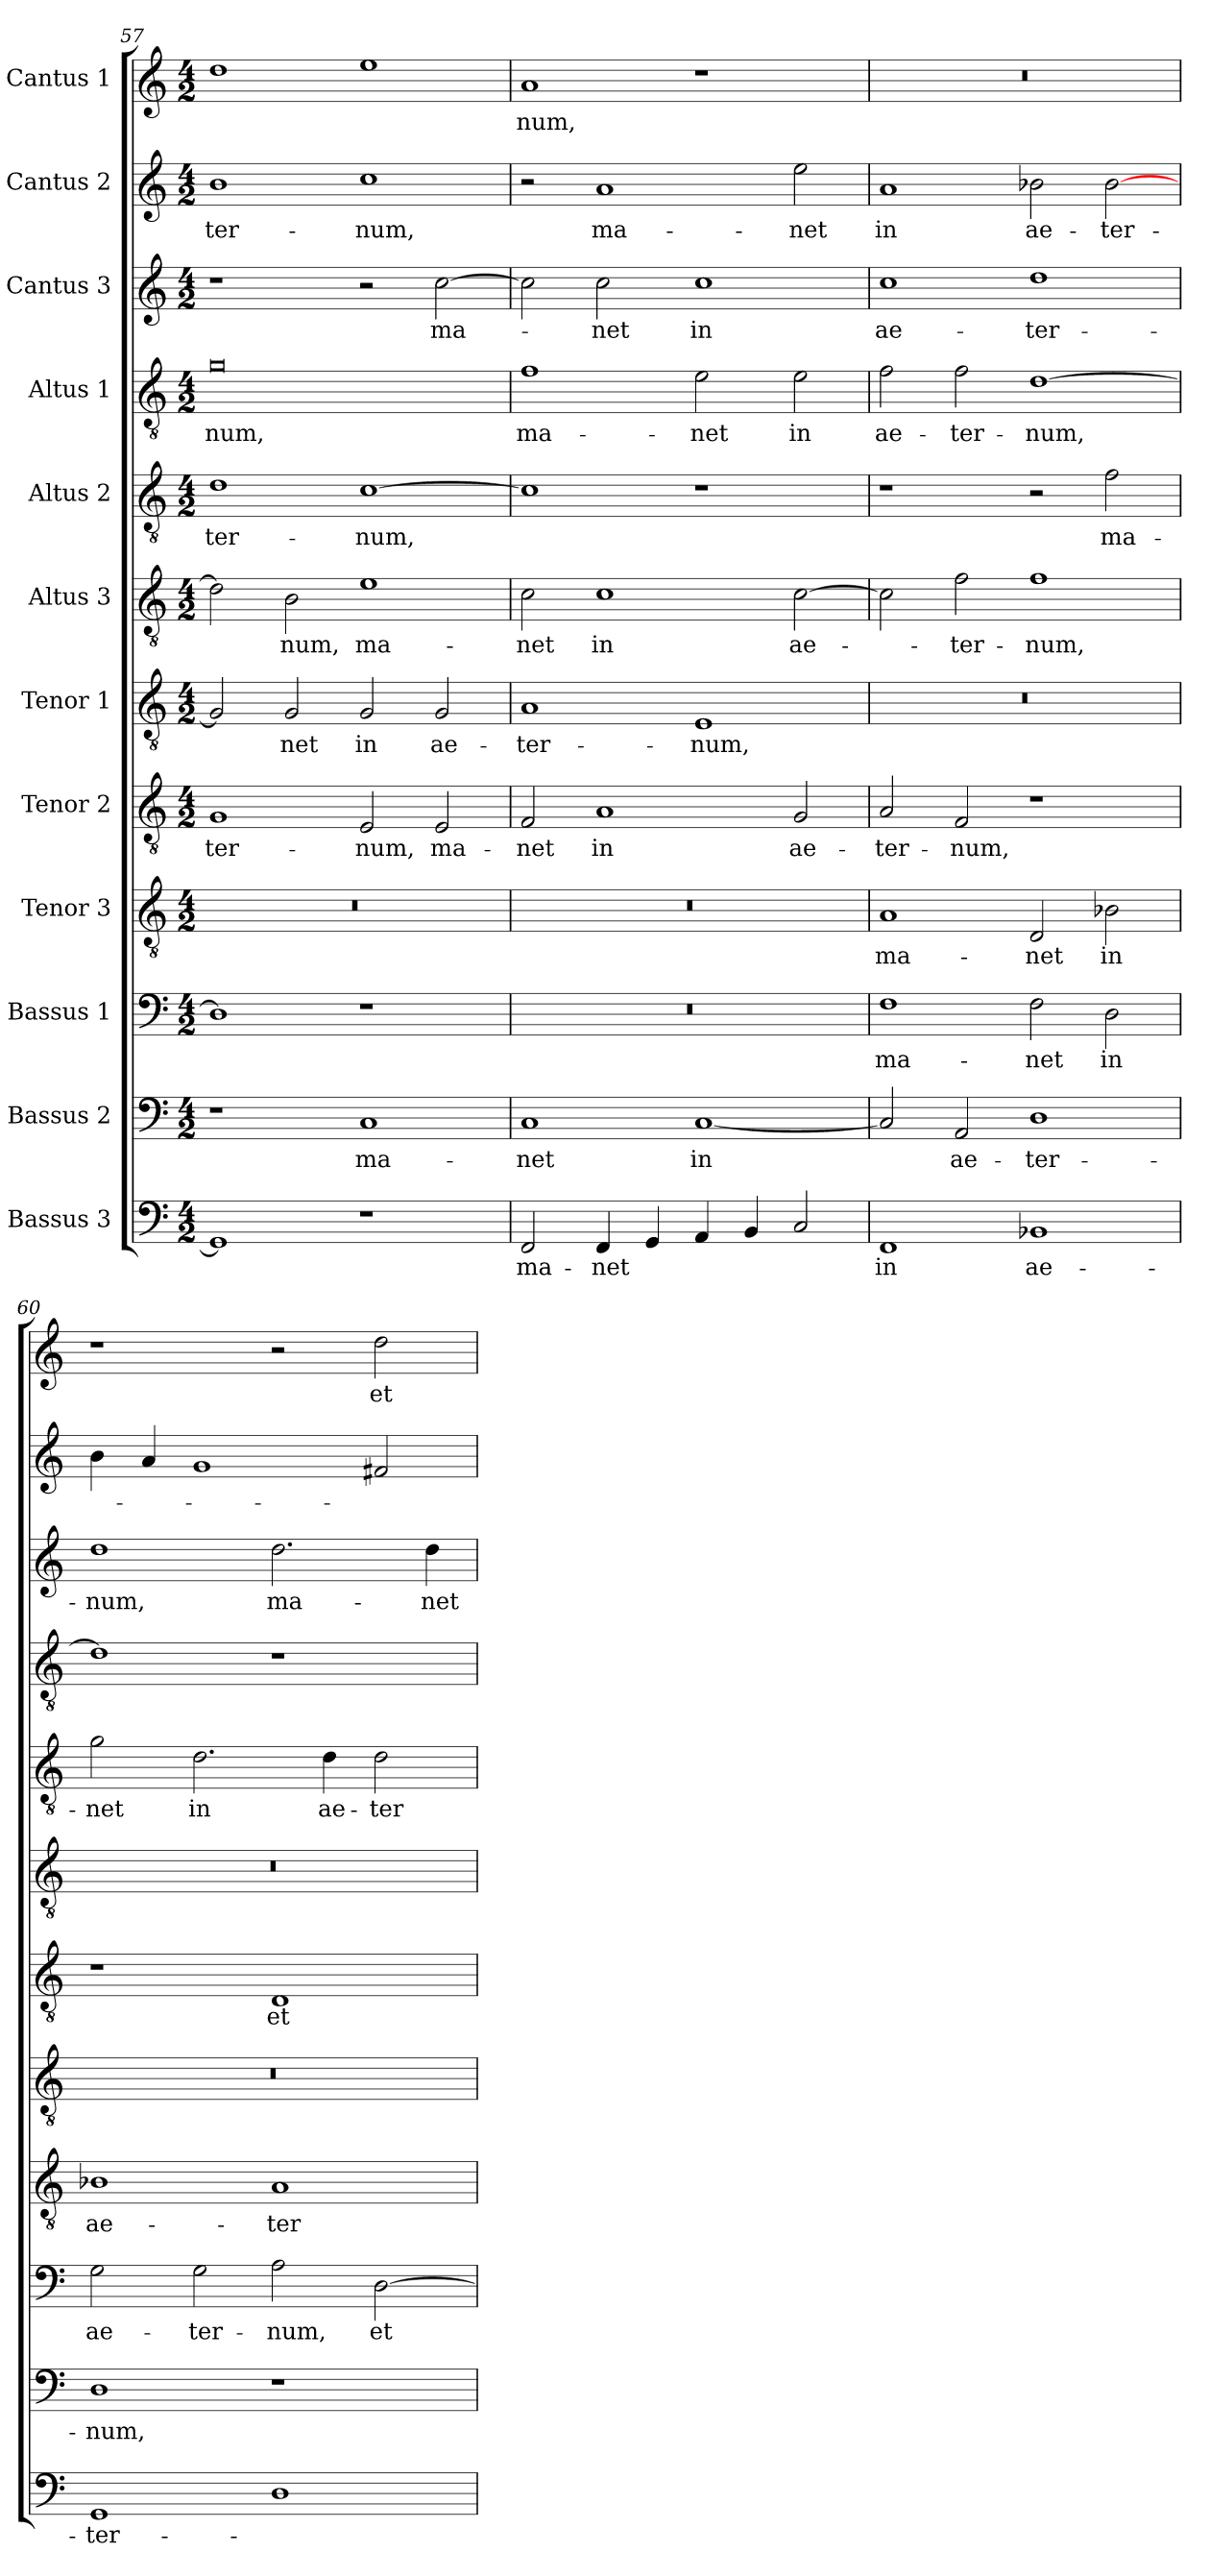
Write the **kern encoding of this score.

**kern	**text	**kern	**text	**kern	**text	**kern	**text	**kern	**text	**kern	**text	**kern	**text	**kern	**text	**kern	**text	**kern	**text	**kern	**text	**kern	**text
*part12	*part12	*part11	*part11	*part10	*part10	*part9	*part9	*part8	*part8	*part7	*part7	*part6	*part6	*part5	*part5	*part4	*part4	*part3	*part3	*part2	*part2	*part1	*part1
*staff12	*staff12	*staff11	*staff11	*staff10	*staff10	*staff9	*staff9	*staff8	*staff8	*staff7	*staff7	*staff6	*staff6	*staff5	*staff5	*staff4	*staff4	*staff3	*staff3	*staff2	*staff2	*staff1	*staff1
*I"Bassus 3	*	*I"Bassus 2	*	*I"Bassus 1	*	*I"Tenor 3	*	*I"Tenor 2	*	*I"Tenor 1	*	*I"Altus 3	*	*I"Altus 2	*	*I"Altus 1	*	*I"Cantus 3	*	*I"Cantus 2	*	*I"Cantus 1	*
*clefF4	*	*clefF4	*	*clefF4	*	*clefGv2	*	*clefGv2	*	*clefGv2	*	*clefGv2	*	*clefGv2	*	*clefGv2	*	*clefG2	*	*clefG2	*	*clefG2	*
*k[]	*	*k[]	*	*k[]	*	*k[]	*	*k[]	*	*k[]	*	*k[]	*	*k[]	*	*k[]	*	*k[]	*	*k[]	*	*k[]	*
*C:	*	*C:	*	*C:	*	*C:	*	*C:	*	*C:	*	*C:	*	*C:	*	*C:	*	*C:	*	*C:	*	*C:	*
*M4/2	*	*M4/2	*	*M4/2	*	*M4/2	*	*M4/2	*	*M4/2	*	*M4/2	*	*M4/2	*	*M4/2	*	*M4/2	*	*M4/2	*	*M4/2	*
=57	=57	=57	=57	=57	=57	=57	=57	=57	=57	=57	=57	=57	=57	=57	=57	=57	=57	=57	=57	=57	=57	=57	=57
!	!	!	!	!	!	!	!	!	!LO:LY:b	!	!	!	!	!	!LO:LY:b	!	!LO:LY:b	!	!	!	!LO:LY:b	!	!
1GG]	.	1r	.	1D]	.	0r	.	1G	-ter-	2G/]	.	2d\]	.	1d	-ter-	0g	-num,	1r	.	1b	-ter-	1dd	.
!	!	!	!	!	!	!	!	!	!	!	!LO:LY:b	!	!LO:LY:b	!	!	!	!	!	!	!	!	!	!
.	.	.	.	.	.	.	.	.	.	2G/	-net	2B\	-num,	.	.	.	.	.	.	.	.	.	.
!	!	!	!LO:LY:b	!	!	!	!	!	!LO:LY:b	!	!LO:LY:b	!	!LO:LY:b	!	!LO:LY:b	!	!	!	!	!	!LO:LY:b	!	!
1r	.	1C	ma-	1r	.	.	.	2E/	-num,	2G/	in	1e	ma-	[1c	-num,	.	.	2r	.	1cc	-num,	1ee	.
!	!	!	!	!	!	!	!	!	!LO:LY:b	!	!LO:LY:b	!	!	!	!	!	!	!	!LO:LY:b	!	!	!	!
.	.	.	.	.	.	.	.	2E/	ma-	2G/	ae-	.	.	.	.	.	.	[2cc\	ma-	.	.	.	.
=58	=58	=58	=58	=58	=58	=58	=58	=58	=58	=58	=58	=58	=58	=58	=58	=58	=58	=58	=58	=58	=58	=58	=58
!	!LO:LY:b	!	!LO:LY:b	!	!	!	!	!	!LO:LY:b	!	!LO:LY:b	!	!LO:LY:b	!	!	!	!LO:LY:b	!	!	!	!	!	!LO:LY:b
2FF/	ma-	1C	-net	0r	.	0r	.	2F/	-net	1A	-ter-	2c\	-net	1c]	.	1f	ma-	2cc\]	.	2r	.	1a	-num,
!	!LO:LY:b	!	!	!	!	!	!	!	!LO:LY:b	!	!	!	!LO:LY:b	!	!	!	!	!	!LO:LY:b	!	!LO:LY:b	!	!
4FF/	-net	.	.	.	.	.	.	1A	in	.	.	1c	in	.	.	.	.	2cc\	-net	1a	ma-	.	.
4GG/	.	.	.	.	.	.	.	.	.	.	.	.	.	.	.	.	.	.	.	.	.	.	.
!	!	!	!LO:LY:b	!	!	!	!	!	!	!	!LO:LY:b	!	!	!	!	!	!LO:LY:b	!	!LO:LY:b	!	!	!	!
4AA/	.	[1C	in	.	.	.	.	.	.	1E	-num,	.	.	1r	.	2e\	-net	1cc	in	.	.	1r	.
4BB/	.	.	.	.	.	.	.	.	.	.	.	.	.	.	.	.	.	.	.	.	.	.	.
!	!	!	!	!	!	!	!	!	!LO:LY:b	!	!	!	!LO:LY:b	!	!	!	!LO:LY:b	!	!	!	!LO:LY:b	!	!
2C/	.	.	.	.	.	.	.	2G/	ae-	.	.	[2c\	ae-	.	.	2e\	in	.	.	2ee\	-net	.	.
!!LO:PB:g=z
=59	=59	=59	=59	=59	=59	=59	=59	=59	=59	=59	=59	=59	=59	=59	=59	=59	=59	=59	=59	=59	=59	=59	=59
!	!LO:LY:b	!	!	!	!LO:LY:b	!	!LO:LY:b	!	!LO:LY:b	!	!	!	!	!	!	!	!LO:LY:b	!	!LO:LY:b	!	!LO:LY:b	!	!
1FF	in	2C/]	.	1F	ma-	1A	ma-	2A/	-ter-	0r	.	2c\]	.	1r	.	2f\	ae-	1cc	ae-	1a	in	0r	.
!	!	!	!LO:LY:b	!	!	!	!	!	!LO:LY:b	!	!	!	!LO:LY:b	!	!	!	!LO:LY:b	!	!	!	!	!	!
.	.	2AA/	ae-	.	.	.	.	2F/	-num,	.	.	2f\	-ter-	.	.	2f\	-ter-	.	.	.	.	.	.
!	!LO:LY:b	!	!LO:LY:b	!	!LO:LY:b	!	!LO:LY:b	!	!	!	!	!	!LO:LY:b	!	!	!	!LO:LY:b	!	!LO:LY:b	!	!LO:LY:b	!	!
1BB-X	ae-	1D	-ter-	2F\	-net	2D/	-net	1r	.	.	.	1f	-num,	2r	.	[1d	-num,	1dd	-ter-	2b-X\	ae-	.	.
!	!	!	!	!	!LO:LY:b	!	!LO:LY:b	!	!	!	!	!	!	!	!LO:LY:b	!	!	!	!	!	!LO:LY:b	!	!
.	.	.	.	2D\	in	2B-X\	in	.	.	.	.	.	.	2f\	ma-	.	.	.	.	[2b-\	-ter-	.	.
=60	=60	=60	=60	=60	=60	=60	=60	=60	=60	=60	=60	=60	=60	=60	=60	=60	=60	=60	=60	=60	=60	=60	=60
!	!LO:LY:b	!	!LO:LY:b	!	!LO:LY:b	!	!LO:LY:b	!	!	!	!	!	!	!	!LO:LY:b	!	!	!	!LO:LY:b	!	!	!	!
1GG	-ter-	1D	-num,	2G\	ae-	1B-	ae-	0r	.	1r	.	0r	.	2g\	-net	1d]	.	1dd	-num,	4b\	.	1r	.
.	.	.	.	.	.	.	.	.	.	.	.	.	.	.	.	.	.	.	.	4a/	.	.	.
!	!	!	!	!	!LO:LY:b	!	!	!	!	!	!	!	!	!	!LO:LY:b	!	!	!	!	!	!	!	!
.	.	.	.	2G\	-ter-	.	.	.	.	.	.	.	.	2.d\	in	.	.	.	.	1g	.	.	.
!	!	!	!	!	!LO:LY:b	!	!LO:LY:b	!	!	!	!LO:LY:b	!	!	!	!	!	!	!	!LO:LY:b	!	!	!	!
1D	.	1r	.	2A\	-num,	1A	-ter-	.	.	1D	et	.	.	.	.	1r	.	2.dd\	ma-	.	.	2r	.
!	!	!	!	!	!	!	!	!	!	!	!	!	!	!	!LO:LY:b	!	!	!	!	!	!	!	!
.	.	.	.	.	.	.	.	.	.	.	.	.	.	4d\	ae-	.	.	.	.	.	.	.	.
!	!	!	!	!	!LO:LY:b	!	!	!	!	!	!	!	!	!	!LO:LY:b	!	!	!	!	!	!	!	!LO:LY:b
.	.	.	.	[2D\	et	.	.	.	.	.	.	.	.	2d\	-ter-	.	.	.	.	2f#X/	.	2dd\	et
!	!	!	!	!	!	!	!	!	!	!	!	!	!	!	!	!	!	!	!LO:LY:b	!	!	!	!
.	.	.	.	.	.	.	.	.	.	.	.	.	.	.	.	.	.	4dd\	-net	.	.	.	.
=	=	=	=	=	=	=	=	=	=	=	=	=	=	=	=	=	=	=	=	=	=	=	=
*-	*-	*-	*-	*-	*-	*-	*-	*-	*-	*-	*-	*-	*-	*-	*-	*-	*-	*-	*-	*-	*-	*-	*-
